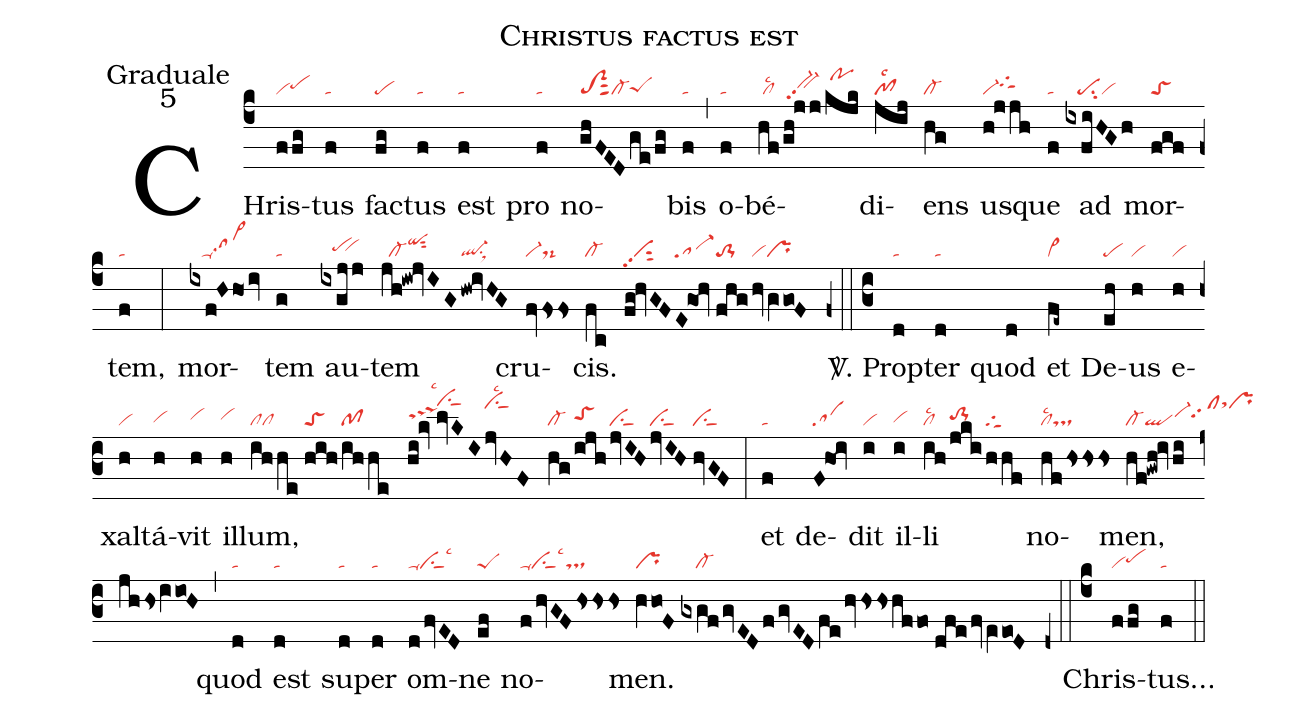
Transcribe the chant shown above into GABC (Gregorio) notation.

name: Christus factus est;
office-part: Graduale;
mode: 5;
nabc-lines: 1;
%%
(c4)
CHris(ffg|vipehh)tus(f|ta)
fac(fg|pe)tus(f|ta) est(f|ta) pro(f|ta) no(ghFEDge/fg|toS2sut2cl-peShg)bis(f|ta) (,)
o(f|ta)bé(hf/gh!jj/kjk|/cllsc2///bv-hhpp2//pohk)di(jij|pf1lsc2)ens(hg|cl-)
us(h!jjh|vi-tgShi)que(f|ta) ad(ixfiHGh|///pesu2vi) mor(fgf|toS)tem,(f|ta) (:)
mor(ixf!Hhoiv|///ta-sa>hh)tem(g|ta) au(ixgjj|///pehh``vihh)tem(jh!iw!jvIG|//cl-qihjsut2|hw!ivHG|ql-su1sux1) cru(fvfsfs|vi-ds-)cis.(fc|cl-)
(fg!hvGF|vipp2sut2|E!go!hv//|sa-|fhg/|to-1|hvgVgo!F|vipr) (z0::c3)


<sp>V/</sp>. Prop(d|ta)ter(d|ta) quod(d) et(fe~|vi>) De(eh|pe)us(h|vi)
e(h|vi)xal(h|vi)tá(h|vihg)vit(h|vihh) il(h|vihh)lum,(ihhe//|clcl|hih/|toS|ihhe|pf)
(hi!kv//lvKI|vihmppu3su1sut1lsc2|jvHF|vihlsu1sut1lsc2)
(hg/|cl-|ijh|toShh|jvIH|visu1sut1|jvIH//|visu1sut1|hvGF|visu1sut1) (:)

et(f|ta) de(F!ho!iv|sa)dit(i|vi) il(i|vihg)li(ih/|cllsc2|jki/|to-1hh|hhf|tgS)
no(hf/hshshs|cllsc2ts)men,(hf!gwh!ivhi/jhhs/iVio!H|cl-qlvi-hisfhisthmprhl) (,)
quod(d|ta) est(d|ta) su(d|ta)per(d|ta) om(dfvED|vippu1su1sut1lsc3)ne(ef|peS) no(fhvGFhshshs|vippu1su1sut1lsc3ts)men.(hVho!F|pr)
(gxgfgvEDfgvEDfehvhshshffo//dfe/fveVeo!D|////cl-) (z0::c4)

Chris(ffg|vipehh)tus...(f|ta) (::)
